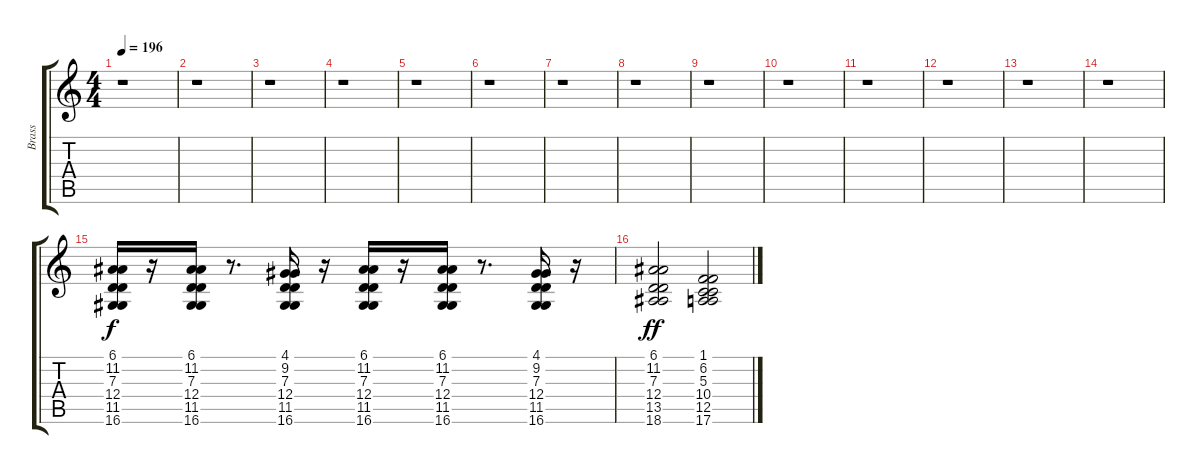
\track ("Brass" "Brass") {instrument brasssection}
\staff {score tabs}
\tuning (E4 B3 G3 D3 A2 E2) {hide}
\ts (4 4)
\tempo 196
\clef g2
\ks c
r.1{dy ff} |
r.1 |
r.1 |
r.1 |
r.1 |
r.1 |
r.1 |
r.1 |
r.1 |
r.1 |
r.1 |
r.1 |
r.1 |
r.1 |
(6.1 11.2 7.3 12.4 11.5 16.6).16{dy f} r.16 (6.1 11.2 7.3 12.4 11.5 16.6).16 r.8{d} (4.1 9.2 7.3 12.4 11.5 16.6).16 r.16 (6.1 11.2 7.3 12.4 11.5 16.6).16 r.16 (6.1 11.2 7.3 12.4 11.5 16.6).16 r.8{d} (4.1 9.2 7.3 12.4 11.5 16.6).16 r.16 |
(6.1 11.2 7.3 12.4 13.5 18.6).2{dy ff} (1.1 6.2 5.3 10.4 12.5 17.6).2
